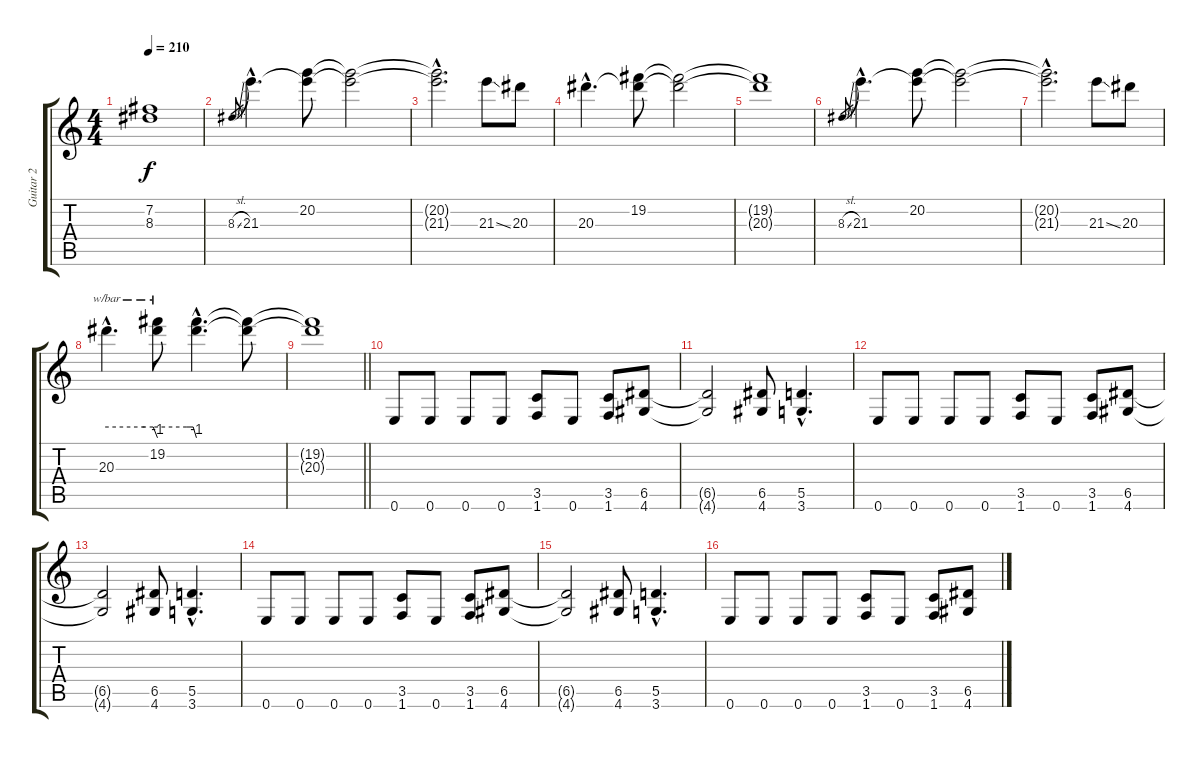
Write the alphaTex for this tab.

\track ("Guitar 2" "Guitar 2") {instrument overdrivenguitar}
\staff {score tabs}
\tuning (E4 B3 G3 D3 A2 E2) {hide}
\ts (4 4)
\tempo 210
\clef g2
\ks c
(7.2{t} 8.3{t}).1{dy f} |
8.3{sl}.8{gr} 21.3{hac}.4{d} (20.2 21.3{t}).8 (20.2{t} 21.3{t}).2 |
(20.2{hac t} 21.3{hac t}).2{d} 21.3{ss}.8 20.3.8 |
20.3{hac}.4{d} (19.2 20.3{t}).8 (19.2{t} 20.3{t}).2 |
(19.2{t} 20.3{t}).1 |
8.3{sl}.8{gr} 21.3{hac}.4{d} (20.2 21.3{t}).8 (20.2{t} 21.3{t}).2 |
(20.2{hac t} 21.3{hac t}).2{d} 21.3{ss}.8 20.3.8 |
20.3{hac}.4{d tbe (custom default 0 0 45 0 55 0 60 -4)} (19.2 20.3{t}).8{tbe (custom default 0 0 45 0 55 0 60 -4)} (19.2{hac t} 20.3{hac t}).4{d} (19.2{t} 20.3{t}).8 |
\barLineRight lightlight
(19.2{t} 20.3{t}).1 |
0.6.8 0.6.8 0.6.8 0.6.8 (3.5 1.6).8 0.6.8 (3.5 1.6).8 (6.5 4.6).8 |
(6.5{t} 4.6{t}).2 (6.5 4.6).8 (5.5{hac} 3.6{hac}).4{d} |
0.6.8 0.6.8 0.6.8 0.6.8 (3.5 1.6).8 0.6.8 (3.5 1.6).8 (6.5 4.6).8 |
(6.5{t} 4.6{t}).2 (6.5 4.6).8 (5.5{hac} 3.6{hac}).4{d} |
0.6.8 0.6.8 0.6.8 0.6.8 (3.5 1.6).8 0.6.8 (3.5 1.6).8 (6.5 4.6).8 |
(6.5{t} 4.6{t}).2 (6.5 4.6).8 (5.5{hac} 3.6{hac}).4{d} |
0.6.8 0.6.8 0.6.8 0.6.8 (3.5 1.6).8 0.6.8 (3.5 1.6).8 (6.5 4.6).8
